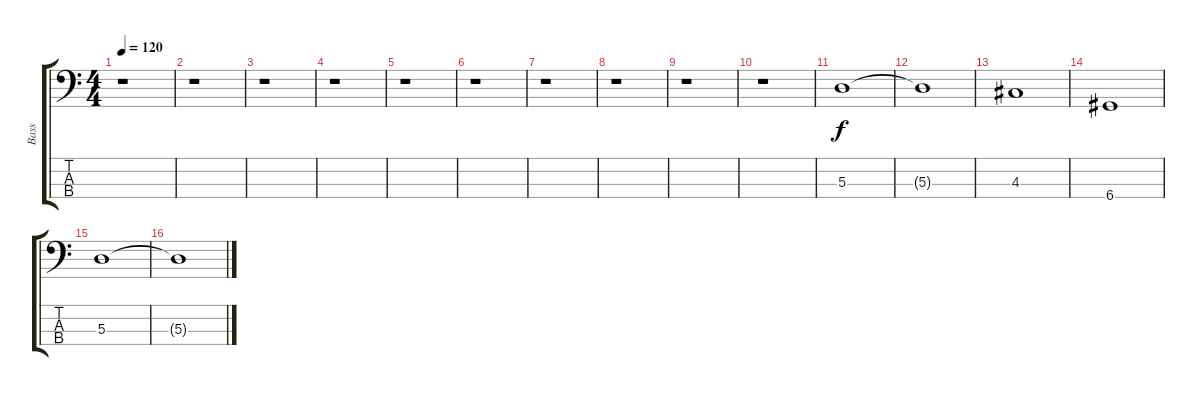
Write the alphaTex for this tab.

\track ("Bass" "Bass") {instrument electricbassfinger}
\staff {score tabs}
\tuning (G2 D2 A1 D1) {hide}
\ts (4 4)
\tempo 120
\clef f4
\ks c
r.1{dy f} |
r.1 |
r.1 |
r.1 |
r.1 |
r.1 |
r.1 |
r.1 |
r.1 |
r.1 |
5.3.1 |
5.3{t}.1 |
4.3.1 |
6.4.1 |
5.3.1 |
5.3{t}.1
